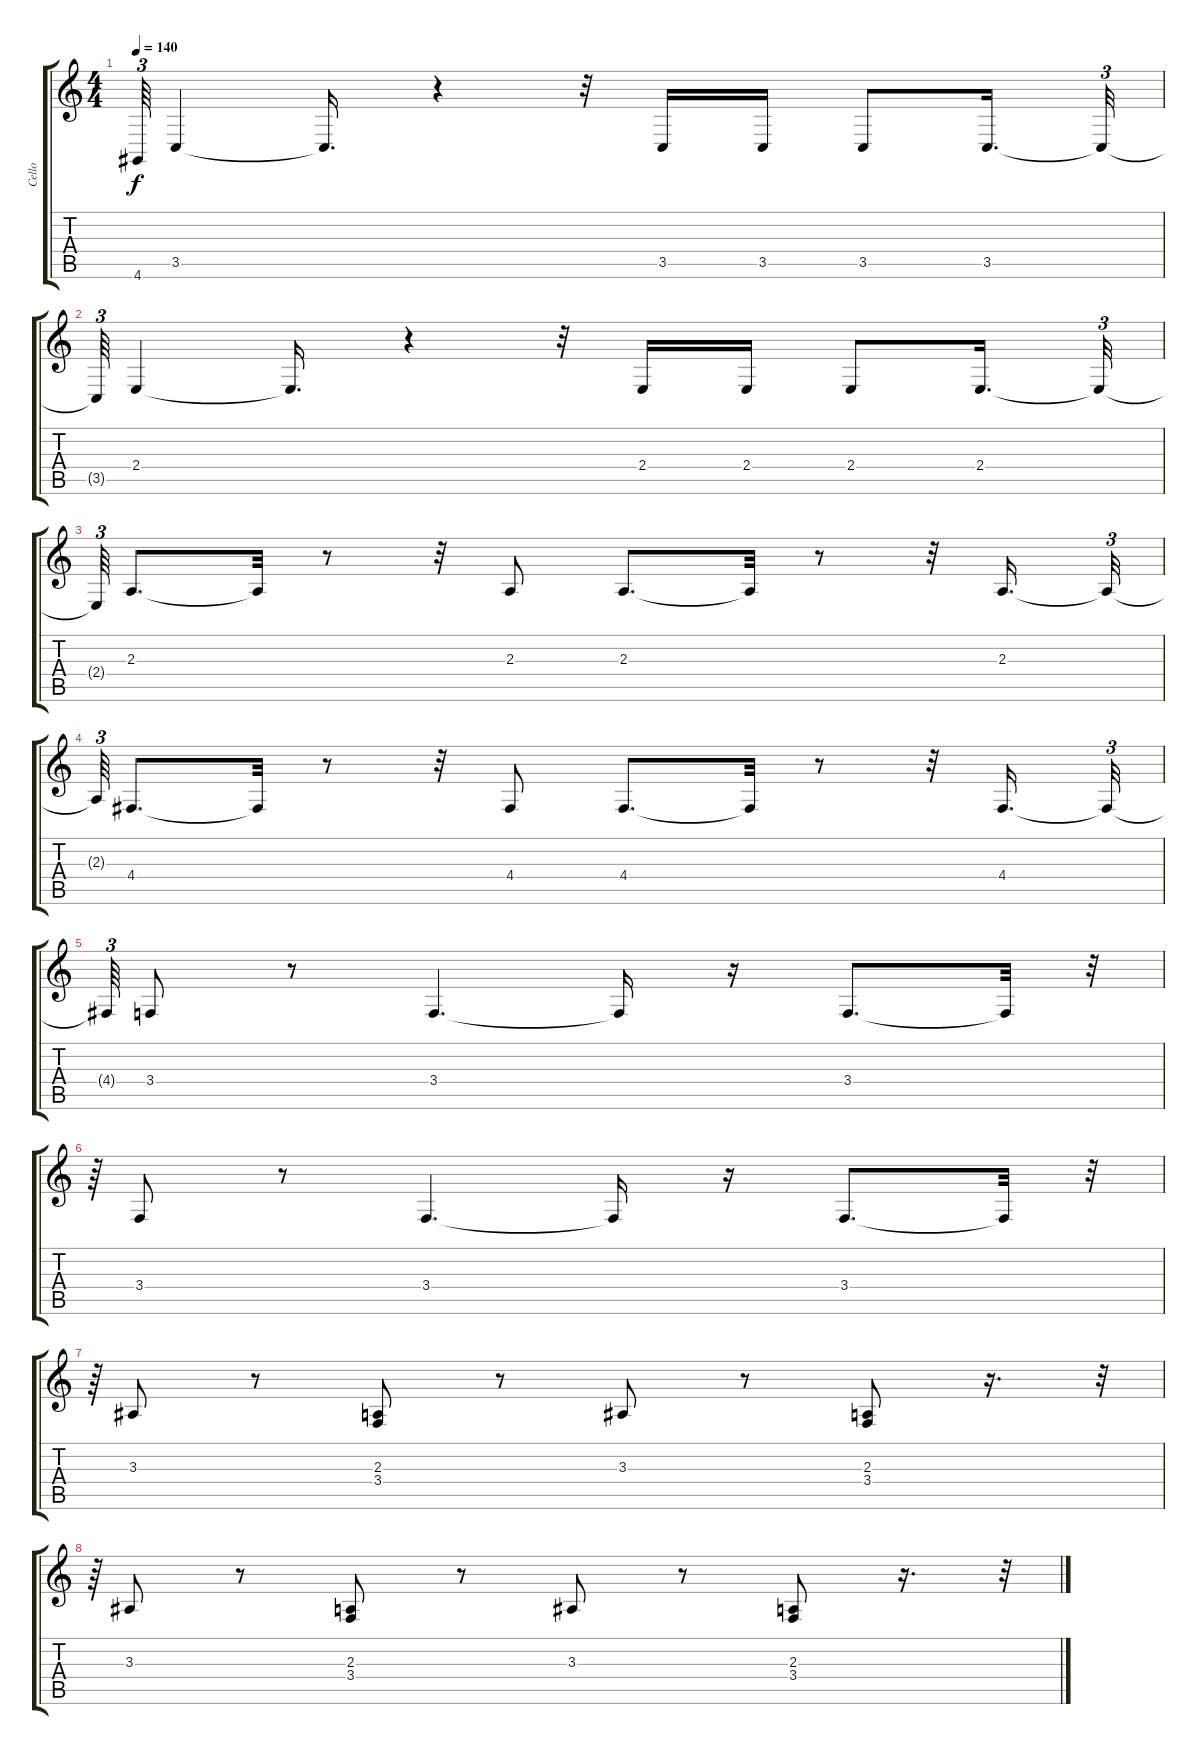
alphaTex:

\track ("Cello" "Cello") {instrument pizzicatostrings}
\staff {score tabs}
\tuning (E4 B3 G3 D3 A2 E2) {hide}
\ts (4 4)
\tempo 140
\clef g2
\ks c
4.6{t}.64{tu (3 2) dy f} 3.5.4 3.5{t}.16{d} r.4 r.32 3.5.16 3.5.16 3.5.8 3.5.16{d} 3.5{t}.32{tu (3 2)} |
3.5{t}.64{tu (3 2)} 2.4.4 2.4{t}.16{d} r.4 r.32 2.4.16 2.4.16 2.4.8 2.4.16{d} 2.4{t}.32{tu (3 2)} |
2.4{t}.64{tu (3 2)} 2.3.8{d} 2.3{t}.32 r.8 r.32 2.3.8 2.3.8{d} 2.3{t}.32 r.8 r.32 2.3.16{d} 2.3{t}.32{tu (3 2)} |
2.3{t}.64{tu (3 2)} 4.4.8{d} 4.4{t}.32 r.8 r.32 4.4.8 4.4.8{d} 4.4{t}.32 r.8 r.32 4.4.16{d} 4.4{t}.32{tu (3 2)} |
4.4{t}.64{tu (3 2)} 3.4.8 r.8 3.4.4{d} 3.4{t}.16 r.16 3.4.8{d} 3.4{t}.32 r.32{tu (3 2)} |
r.64{tu (3 2)} 3.4.8 r.8 3.4.4{d} 3.4{t}.16 r.16 3.4.8{d} 3.4{t}.32 r.32{tu (3 2)} |
r.64{tu (3 2)} 3.3.8 r.8 (2.3 3.4).8 r.8 3.3.8 r.8 (2.3 3.4).8 r.16{d} r.32{tu (3 2)} |
r.64{tu (3 2)} 3.3.8 r.8 (2.3 3.4).8 r.8 3.3.8 r.8 (2.3 3.4).8 r.16{d} r.32{tu (3 2)}
